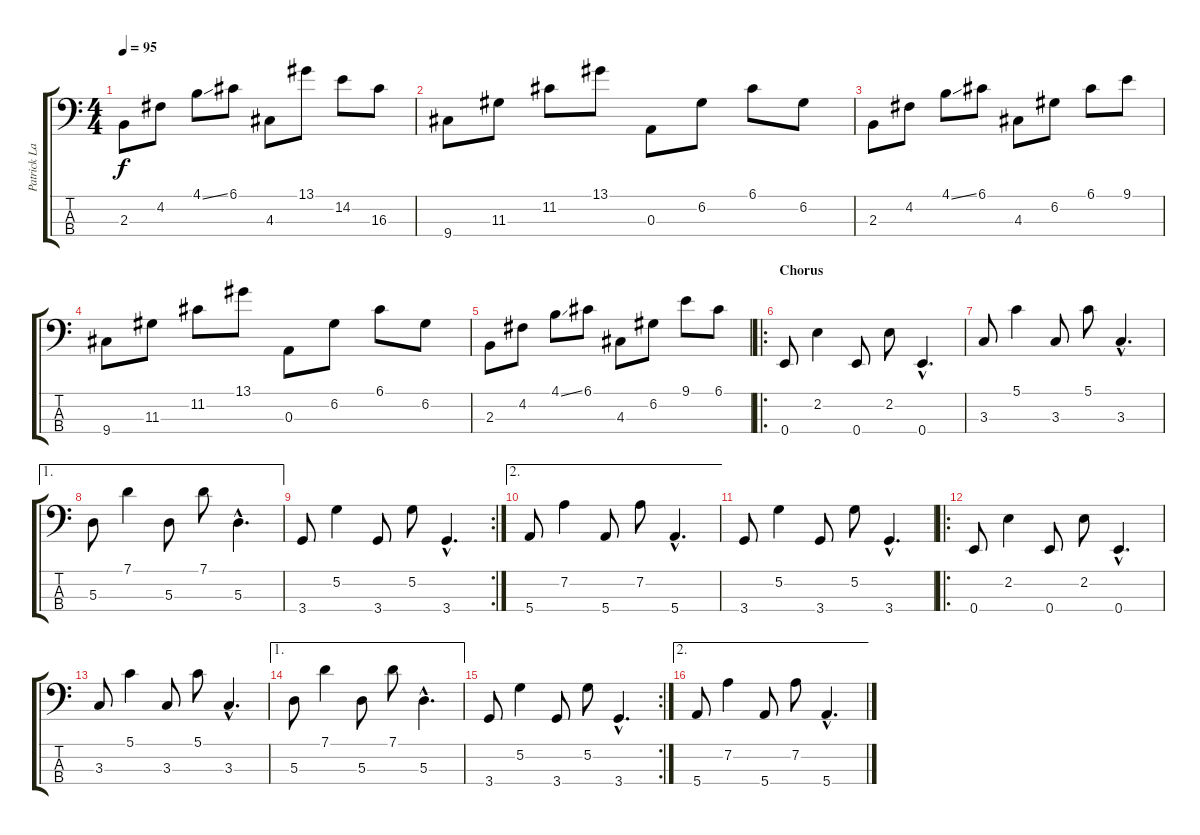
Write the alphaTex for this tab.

\track ("Patrick Latreille" "Patrick La") {instrument electricbassfinger}
\staff {score tabs}
\tuning (G2 D2 A1 E1) {hide}
\ts (4 4)
\tempo 95
\clef f4
\ks c
2.3.8{dy f} 4.2.8 4.1{ss}.8 6.1.8 4.3.8 13.1.8 14.2.8 16.3.8 |
9.4.8 11.3.8 11.2.8 13.1.8 0.3.8 6.2.8 6.1.8 6.2.8 |
2.3.8 4.2.8 4.1{ss}.8 6.1.8 4.3.8 6.2.8 6.1.8 9.1.8 |
9.4.8 11.3.8 11.2.8 13.1.8 0.3.8 6.2.8 6.1.8 6.2.8 |
2.3.8 4.2.8 4.1{ss}.8 6.1.8 4.3.8 6.2.8 9.1.8 6.1.8 |
\ro
\section ("" "Chorus")
0.4.8 2.2.4 0.4.8 2.2.8 0.4{hac}.4{d} |
3.3.8 5.1.4 3.3.8 5.1.8 3.3{hac}.4{d} |
\ae 1
5.3.8 7.1.4 5.3.8 7.1.8 5.3{hac}.4{d} |
\rc 2
3.4.8 5.2.4 3.4.8 5.2.8 3.4{hac}.4{d} |
\ae 2
5.4.8 7.2.4 5.4.8 7.2.8 5.4{hac}.4{d} |
3.4.8 5.2.4 3.4.8 5.2.8 3.4{hac}.4{d} |
\ro
0.4.8 2.2.4 0.4.8 2.2.8 0.4{hac}.4{d} |
3.3.8 5.1.4 3.3.8 5.1.8 3.3{hac}.4{d} |
\ae 1
5.3.8 7.1.4 5.3.8 7.1.8 5.3{hac}.4{d} |
\rc 2
3.4.8 5.2.4 3.4.8 5.2.8 3.4{hac}.4{d} |
\ae 2
5.4.8 7.2.4 5.4.8 7.2.8 5.4{hac}.4{d}
